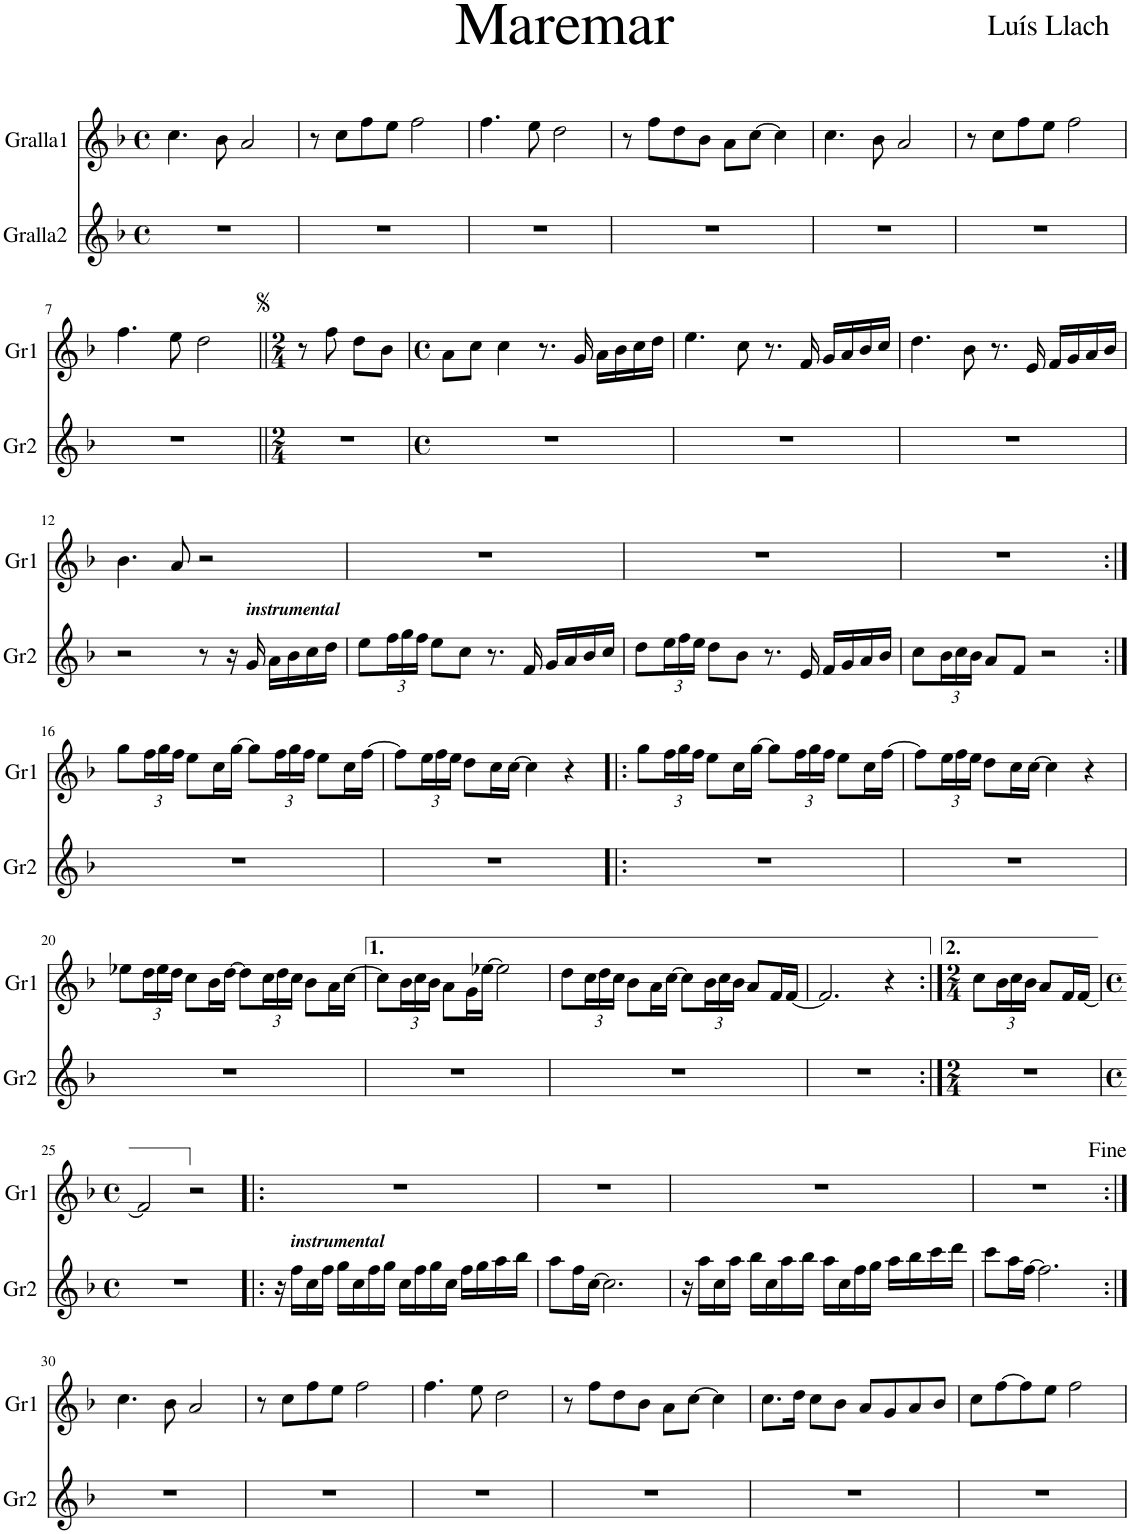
**kern	**kern
*part2	*part1
*staff2	*staff1
*I"Gralla2	*I"Gralla1
*I'Gr2	*I'Gr1
*clefG2	*clefG2
*k[b-]	*k[b-]
*M4/4	*M4/4
*met(c)	*met(c)
=1	=1
1r	4.cc\
.	8b-\
.	2a/
=2	=2
1r	8r
.	8cc\L
.	8ff\
.	8ee\J
.	2ff\
=3	=3
1r	4.ff\
.	8ee\
.	2dd\
=4	=4
1r	8r
.	8ff\L
.	8dd\
.	8b-\J
.	8a\L
.	[8cc\J
.	4cc\]
=5	=5
1r	4.cc\
.	8b-\
.	2a/
=6	=6
1r	8r
.	8cc\L
.	8ff\
.	8ee\J
.	2ff\
!!LO:LB:g=z
=7	=7
1r	4.ff\
.	8ee\
.	2dd\
=8||	=8||
*M2/4	*M2/4
2r	8r
.	8ff\
.	8dd\L
.	8b-\J
=9	=9
*M4/4	*M4/4
*met(c)	*met(c)
1r	8a\L
.	8cc\J
.	4cc\
.	8.r
.	16g/
.	16a\LL
.	16b-\
.	16cc\
.	16dd\JJ
=10	=10
1r	4.ee\
.	8cc\
.	8.r
.	16f/
.	16g/LL
.	16a/
.	16b-/
.	16cc/JJ
=11	=11
1r	4.dd\
.	8b-\
.	8.r
.	16e/
.	16f/LL
.	16g/
.	16a/
.	16b-/JJ
!!LO:LB:g=z
=12	=12
2r	4.b-\
.	8a/
8r	2r
16r	.
!LO:TX:a:Bi:t=instrumental	!
16g/	.
16a\LL	.
16b-\	.
16cc\	.
16dd\JJ	.
=13	=13
8ee\L	1r
*Xbrackettup	*
24ff\L	.
24gg\	.
24ff\JJ	.
8ee\L	.
8cc\J	.
8.r	.
16f/	.
16g/LL	.
16a/	.
16b-/	.
16cc/JJ	.
=14	=14
8dd\L	1r
24ee\L	.
24ff\	.
24ee\JJ	.
8dd\L	.
8b-\J	.
8.r	.
16e/	.
16f/LL	.
16g/	.
16a/	.
16b-/JJ	.
=15	=15
8cc\L	1r
24b-\L	.
24cc\	.
24b-\JJ	.
8a/L	.
8f/J	.
2r	.
!!LO:LB:g=z
=16:|!	=16:|!
1r	8gg\L
*	*Xbrackettup
.	24ff\L
.	24gg\
.	24ff\JJ
.	8ee\L
.	16cc\L
.	[16gg\JJ
.	8gg\L]
.	24ff\L
.	24gg\
.	24ff\JJ
.	8ee\L
.	16cc\L
.	[16ff\JJ
=17	=17
1r	8ff\L]
.	24ee\L
.	24ff\
.	24ee\JJ
.	8dd\L
.	16cc\L
.	[16cc\JJ
.	4cc\]
.	4r
=18!|:	=18!|:
1r	8gg\L
.	24ff\L
.	24gg\
.	24ff\JJ
.	8ee\L
.	16cc\L
.	[16gg\JJ
.	8gg\L]
.	24ff\L
.	24gg\
.	24ff\JJ
.	8ee\L
.	16cc\L
.	[16ff\JJ
=19	=19
1r	8ff\L]
.	24ee\L
.	24ff\
.	24ee\JJ
.	8dd\L
.	16cc\L
.	[16cc\JJ
.	4cc\]
.	4r
!!LO:LB:g=z
=20	=20
1r	8ee-X\L
.	24dd\L
.	24ee-\
.	24dd\JJ
.	8cc\L
.	16b-\L
.	[16dd\JJ
.	8dd\L]
.	24cc\L
.	24dd\
.	24cc\JJ
.	8b-\L
.	16a\L
.	[16cc\JJ
=21	=21
1r	8cc\L]
.	24b-\L
.	24cc\
.	24b-\JJ
.	8a\L
.	16g\L
.	[16ee-X\JJ
.	2ee-\]
=22	=22
1r	8dd\L
.	24cc\L
.	24dd\
.	24cc\JJ
.	8b-\L
.	16a\L
.	[16cc\JJ
.	8cc\L]
.	24b-\L
.	24cc\
.	24b-\JJ
.	8a/L
.	16f/L
.	[16f/JJ
=23	=23
1r	2.f/]
.	4r
=24:|!	=24:|!
*M2/4	*M2/4
2r	8cc\L
.	24b-\L
.	24cc\
.	24b-\JJ
.	8a/L
.	16f/L
.	[16f/JJ
!!LO:LB:g=z
=25	=25
*M4/4	*M4/4
*met(c)	*met(c)
1r	2f/]
.	2r
=26!|:	=26!|:
16r	1r
!LO:TX:a:Bi:t=instrumental	!
16ff\LL	.
16cc\	.
16ff\JJ	.
16gg\LL	.
16cc\	.
16ff\	.
16gg\JJ	.
16cc\LL	.
16ff\	.
16gg\	.
16cc\JJ	.
16ff\LL	.
16gg\	.
16aa\	.
16bb-\JJ	.
=27	=27
8aa\L	1r
16ff\L	.
[16cc\JJ	.
2.cc\]	.
=28	=28
16r	1r
16aa\LL	.
16cc\	.
16aa\JJ	.
16bb-\LL	.
16cc\	.
16aa\	.
16bb-\JJ	.
16aa\LL	.
16cc\	.
16ff\	.
16gg\JJ	.
16aa\LL	.
16bb-\	.
16ccc\	.
16ddd\JJ	.
=29	=29
8ccc\L	1r
16aa\L	.
[16ff\JJ	.
2.ff\]	.
!!LO:LB:g=z
=30:|!	=30:|!
1r	4.cc\
.	8b-\
.	2a/
=31	=31
1r	8r
.	8cc\L
.	8ff\
.	8ee\J
.	2ff\
=32	=32
1r	4.ff\
.	8ee\
.	2dd\
=33	=33
1r	8r
.	8ff\L
.	8dd\
.	8b-\J
.	8a\L
.	[8cc\J
.	4cc\]
=34	=34
1r	8.cc\L
.	16dd\Jk
.	8cc\L
.	8b-\J
.	8a/L
.	8g/
.	8a/
.	8b-/J
=35	=35
1r	8cc\L
.	[8ff\
.	8ff\]
.	8ee\J
.	2ff\
=	=
*-	*-
